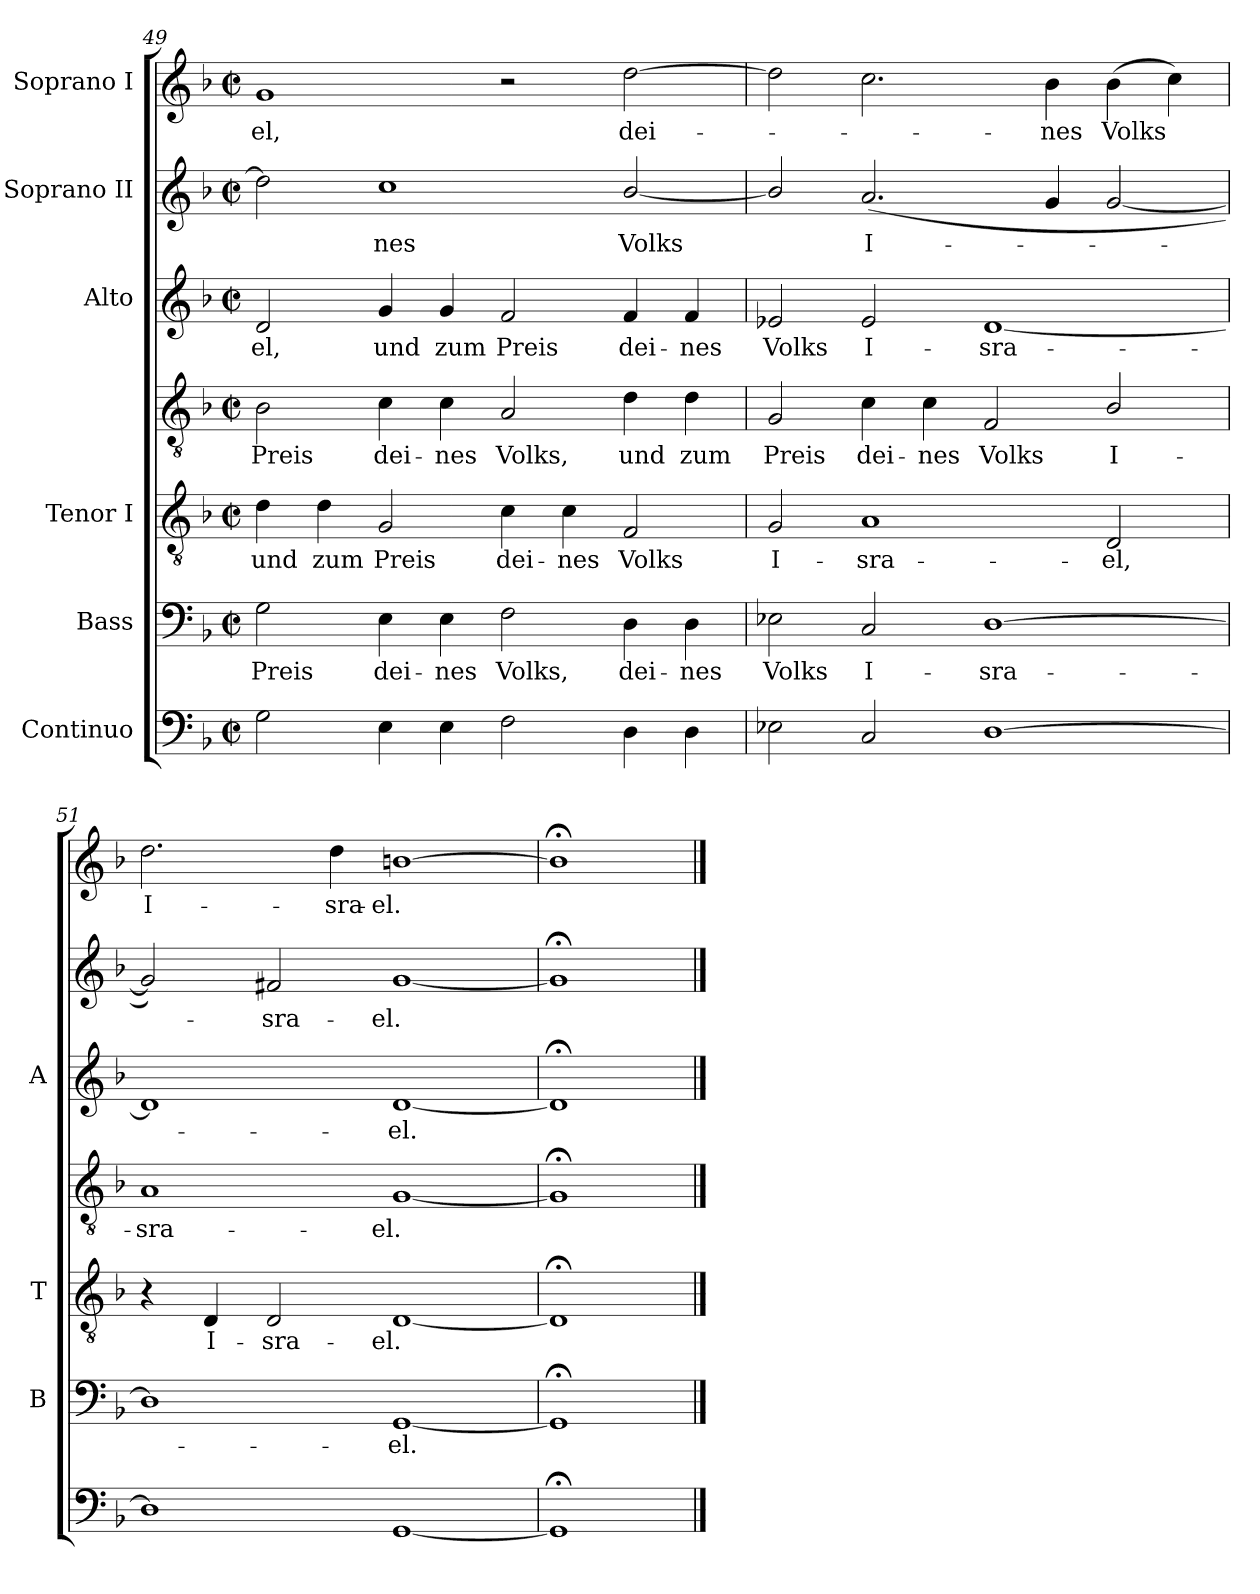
**kern	**kern	**text	**kern	**text	**kern	**text	**kern	**text	**kern	**text	**kern	**text
*part6	*part5	*part5	*part4	*part4	*part4	*part4	*part3	*part3	*part2	*part2	*part1	*part1
*staff7	*staff6	*staff6	*staff5	*staff5	*staff4	*staff4	*staff3	*staff3	*staff2	*staff2	*staff1	*staff1
*I"Continuo	*I"Bass	*	*I"Tenor I	*	*	*	*I"Alto	*	*I"Soprano II	*	*I"Soprano I	*
*	*I'B	*	*I'T	*	*	*	*I'A	*	*	*	*	*
!!LO:LB:g=z
*clefF4	*clefF4	*	*clefGv2	*	*clefGv2	*	*clefG2	*	*clefG2	*	*clefG2	*
*k[b-]	*k[b-]	*	*k[b-]	*	*k[b-]	*	*k[b-]	*	*k[b-]	*	*k[b-]	*
*F:	*F:	*	*F:	*	*F:	*	*F:	*	*F:	*	*F:	*
*M4/2	*M4/2	*	*M4/2	*	*M4/2	*	*M4/2	*	*M4/2	*	*M4/2	*
*met(c|)	*met(c|)	*	*met(c|)	*	*met(c|)	*	*met(c|)	*	*met(c|)	*	*met(c|)	*
=49	=49	=49	=49	=49	=49	=49	=49	=49	=49	=49	=49	=49
!	!	!LO:LY:b	!	!LO:LY:b	!	!LO:LY:b	!	!LO:LY:b	!	!	!	!LO:LY:b
2G	2G	Preis	4d	und	2B-	Preis	2d	-el,	2dd]	.	1g	-el,
!	!	!	!	!LO:LY:b	!	!	!	!	!	!	!	!
.	.	.	4d	zum	.	.	.	.	.	.	.	.
!	!	!LO:LY:b	!	!LO:LY:b	!	!LO:LY:b	!	!LO:LY:b	!	!LO:LY:b	!	!
4E	4E	dei-	2G	Preis	4c	dei-	4g	und	1cc	nes	.	.
!	!	!LO:LY:b	!	!	!	!LO:LY:b	!	!LO:LY:b	!	!	!	!
4E	4E	-nes	.	.	4c	-nes	4g	zum	.	.	.	.
!	!	!LO:LY:b	!	!LO:LY:b	!	!LO:LY:b	!	!LO:LY:b	!	!	!	!
2F	2F	Volks,	4c	dei-	2A	Volks,	2f	Preis	.	.	2r	.
!	!	!	!	!LO:LY:b	!	!	!	!	!	!	!	!
.	.	.	4c	-nes	.	.	.	.	.	.	.	.
!	!	!LO:LY:b	!	!LO:LY:b	!	!LO:LY:b	!	!LO:LY:b	!	!LO:LY:b	!	!LO:LY:b
4D	4D	dei-	2F	Volks	4d	und	4f	dei-	[2b-/	Volks	[2dd	dei-
!	!	!LO:LY:b	!	!	!	!LO:LY:b	!	!LO:LY:b	!	!	!	!
4D	4D	-nes	.	.	4d	zum	4f	-nes	.	.	.	.
=50	=50	=50	=50	=50	=50	=50	=50	=50	=50	=50	=50	=50
!	!	!LO:LY:b	!	!LO:LY:b	!	!LO:LY:b	!	!LO:LY:b	!	!	!	!
2E-X	2E-X	Volks	2G	-I-	2G	Preis	2e-X	Volks	2b-/]	.	2dd]	.
!	!	!LO:LY:b	!	!LO:LY:b	!	!LO:LY:b	!	!LO:LY:b	!	!LO:LY:b	!	!
2C	2C	I-	1A	-sra-	4c	dei-	2e-	I-	(<2.a	I-	2.cc	.
!	!	!	!	!	!	!LO:LY:b	!	!	!	!	!	!
.	.	.	.	.	4c	-nes	.	.	.	.	.	.
!	!	!LO:LY:b	!	!	!	!LO:LY:b	!	!LO:LY:b	!	!	!	!
[1D	[1D	-sra-	.	.	2F	Volks	[1d	-sra-	.	.	.	.
!	!	!	!	!	!	!	!	!	!	!	!	!LO:LY:b
.	.	.	.	.	.	.	.	.	4g	.	4b-	nes
!	!	!	!	!LO:LY:b	!	!LO:LY:b	!	!	!	!	!	!LO:LY:b
.	.	.	2D	-el,	2B-/	I-	.	.	[2g	.	(>4b-	Volks
.	.	.	.	.	.	.	.	.	.	.	4cc)	.
=51	=51	=51	=51	=51	=51	=51	=51	=51	=51	=51	=51	=51
!	!	!	!	!	!	!LO:LY:b	!	!	!	!	!	!LO:LY:b
1D]	1D]	.	4r	.	1A	sra-	1d]	.	2g])	.	2.dd	I-
!	!	!	!	!LO:LY:b	!	!	!	!	!	!	!	!
.	.	.	4D	I-	.	.	.	.	.	.	.	.
!	!	!	!	!LO:LY:b	!	!	!	!	!	!LO:LY:b	!	!
.	.	.	2D	-sra-	.	.	.	.	2f#X	sra-	.	.
!	!	!	!	!	!	!	!	!	!	!	!	!LO:LY:b
.	.	.	.	.	.	.	.	.	.	.	4dd	-sra-
!	!	!LO:LY:b	!	!LO:LY:b	!	!LO:LY:b	!	!LO:LY:b	!	!LO:LY:b	!	!LO:LY:b
[1GG	[1GG	el.	[1D	-el.	[1G	-el.	[1d	el.	[1g	-el.	[1bn	-el.
=52	=52	=52	=52	=52	=52	=52	=52	=52	=52	=52	=52	=52
1GG;<]	1GG;<]	.	1D;<]	.	1G;<]	.	1d;<]	.	1g;<]	.	1b;<]	.
==	==	==	==	==	==	==	==	==	==	==	==	==
*-	*-	*-	*-	*-	*-	*-	*-	*-	*-	*-	*-	*-
